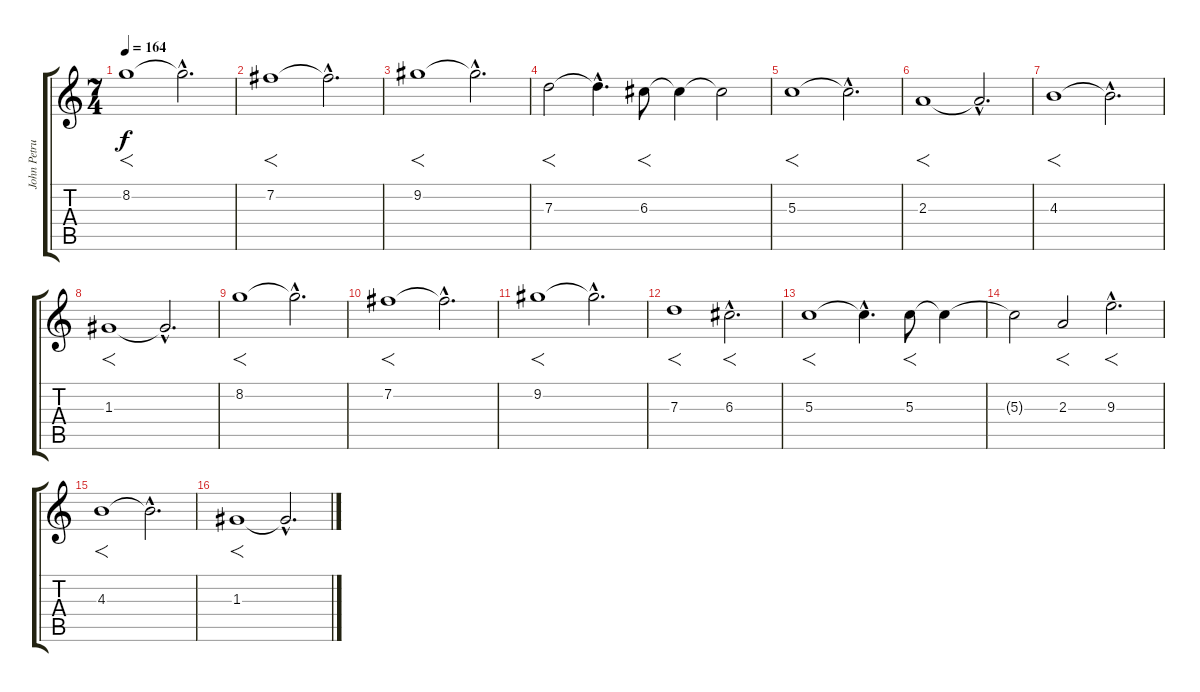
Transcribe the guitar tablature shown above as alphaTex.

\track ("John Petrucci" "John Petru") {instrument distortionguitar}
\staff {score tabs}
\tuning (E4 B3 G3 D3 A2 E2) {hide}
\ts (7 4)
\tempo 164
\clef g2
\ks c
8.2.1{f dy f} 8.2{hac t}.2{d} |
7.2.1{f} 7.2{hac t}.2{d} |
9.2.1{f} 9.2{hac t}.2{d} |
7.3.2{f} 7.3{hac t}.4{d} 6.3.8{f} 6.3{t}.4 6.3{t}.2 |
5.3.1{f} 5.3{hac t}.2{d} |
2.3.1{f} 2.3{hac t}.2{d} |
4.3.1{f} 4.3{hac t}.2{d} |
1.3.1{f} 1.3{hac t}.2{d} |
8.2.1{f} 8.2{hac t}.2{d} |
7.2.1{f} 7.2{hac t}.2{d} |
9.2.1{f} 9.2{hac t}.2{d} |
7.3.1{f} 6.3{hac}.2{f d} |
5.3.1{f} 5.3{hac t}.4{d} 5.3.8{f} 5.3{t}.4 |
5.3{t}.2 2.3.2{f} 9.3{hac}.2{f d} |
4.3.1{f} 4.3{hac t}.2{d} |
1.3.1{f} 1.3{hac t}.2{d}
